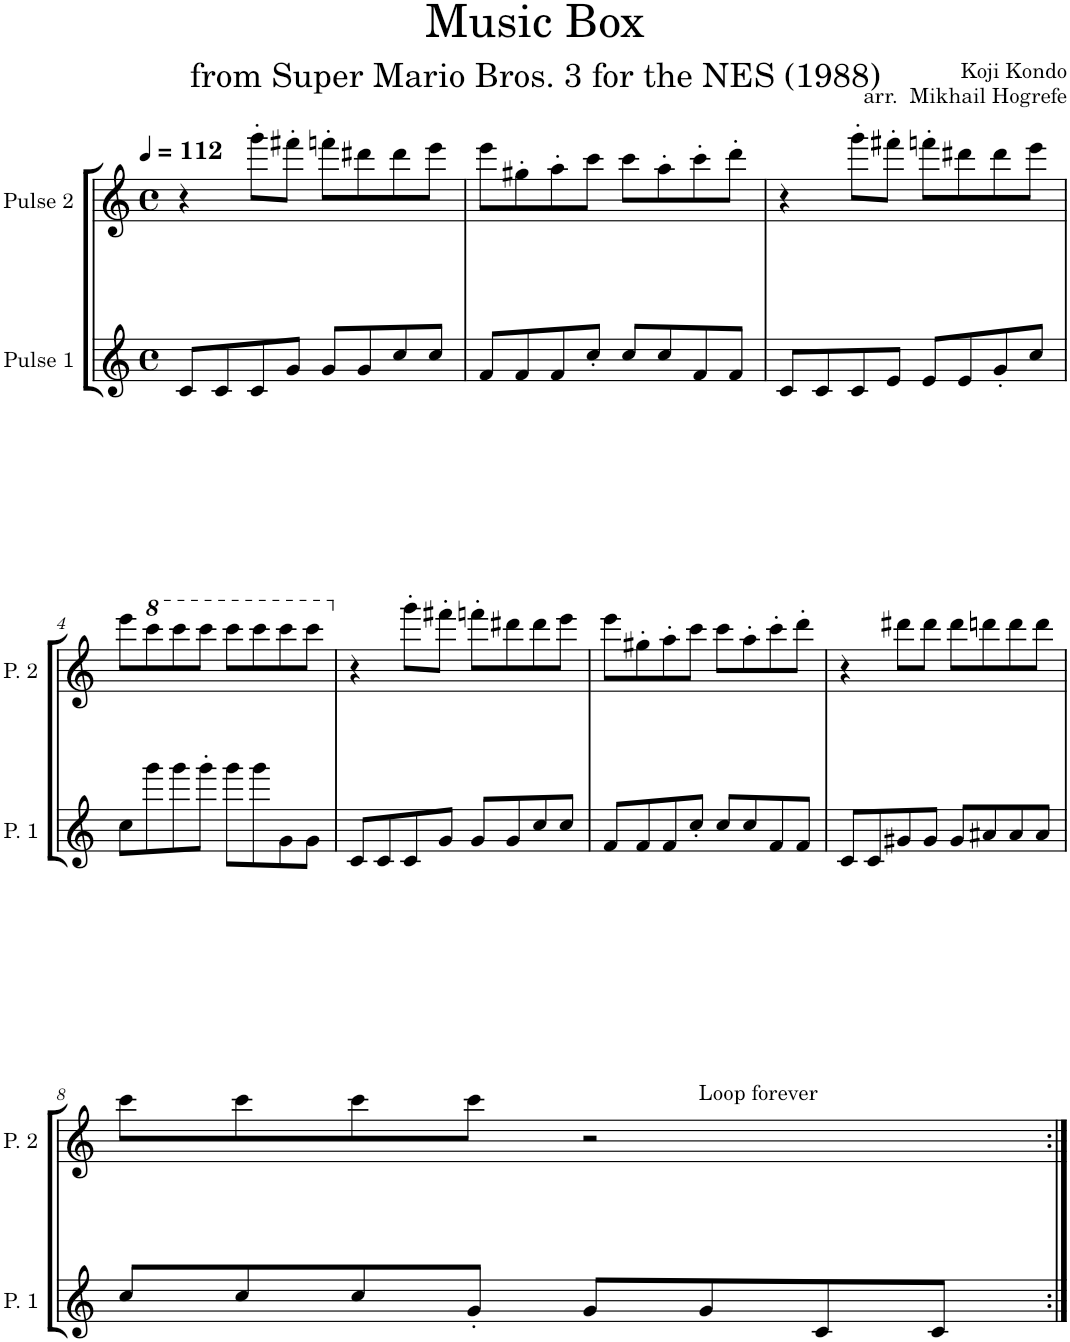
**kern	**kern
*part2	*part1
*staff2	*staff1
*I"Pulse 1	*I"Pulse 2
*I'P. 1	*I'P. 2
*clefG2	*clefG2
*k[]	*k[]
*M4/4	*M4/4
*met(c)	*met(c)
*MM112	*MM112
=1	=1
8c/L	4r
8c/	.
8c/	8ggg'\L
8g/J	8fff#X'\J
8g/L	8fffn'\L
8g/	8ddd#X\
8cc/	8ddd#\
8cc/J	8eee\J
=2	=2
8f/L	8eee\L
8f/	8gg#X'\
8f/	8aa'\
8cc'/J	8ccc\J
8cc/L	8ccc\L
8cc/	8aa'\
8f/	8ccc'\
8f/J	8ddd'\J
=3	=3
8c/L	4r
8c/	.
8c/	8ggg'\L
8e/J	8fff#X'\J
8e/L	8fffn'\L
8e/	8ddd#X\
8g'/	8ddd#\
8cc/J	8eee\J
!!LO:LB:g=z
=4	=4
8cc\L	8eee\L
*	*8va
8ggg\	8cccc\
8ggg\	8cccc\
8ggg'\J	8cccc\J
8ggg\L	8cccc\L
8ggg\	8cccc\
8g\	8cccc\
8g\J	8cccc\J
=5	=5
*	*X8va
8c/L	4r
8c/	.
8c/	8ggg'\L
8g/J	8fff#X'\J
8g/L	8fffn'\L
8g/	8ddd#X\
8cc/	8ddd#\
8cc/J	8eee\J
=6	=6
8f/L	8eee\L
8f/	8gg#X'\
8f/	8aa'\
8cc'/J	8ccc\J
8cc/L	8ccc\L
8cc/	8aa'\
8f/	8ccc'\
8f/J	8ddd'\J
=7	=7
8c/L	4r
8c/	.
8g#X/	8ddd#X\L
8g#/J	8ddd#\J
8g#/L	8ddd#\L
8a#X/	8dddn\
8a#/	8ddd\
8a#/J	8ddd\J
!!LO:LB:g=z
=8	=8
*	*^
8cc/L	8ccc\L	2ryy
8cc/	8ccc\	.
8cc/	8ccc\	.
8g'/J	8ccc\J	.
8g/L	2r	8ryy
!	!	!LO:TX:a:t=Loop forever
8g/	.	4.ryy
8c/	.	.
8c/J	.	.
*	*v	*v
=:|!	=:|!
*-	*-
